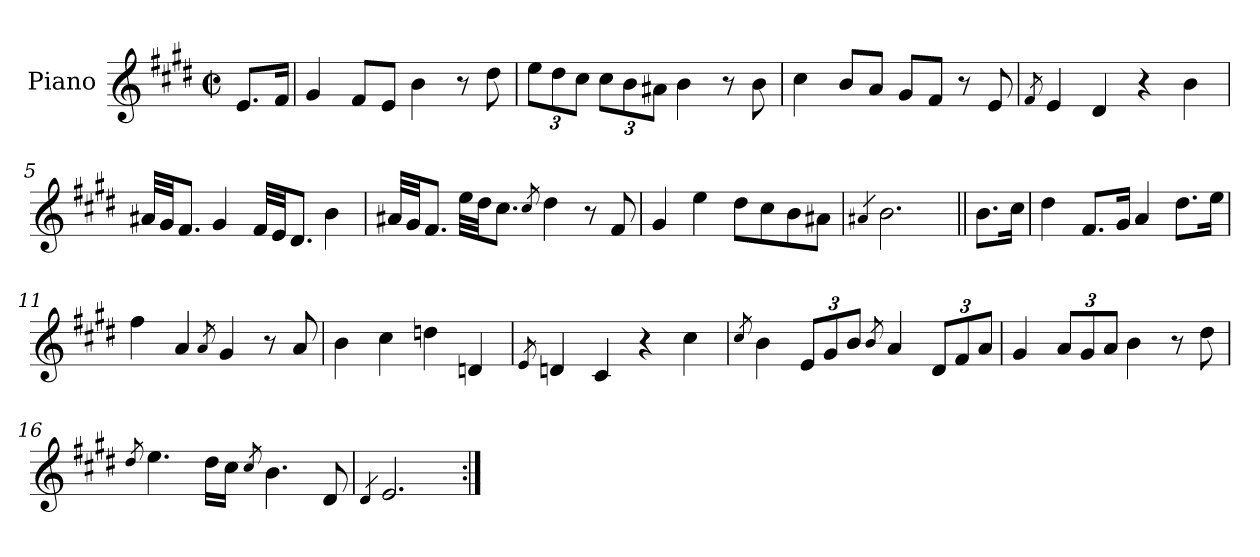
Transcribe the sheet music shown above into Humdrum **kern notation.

**kern
*part1
*staff1
*I"Piano
*I'Pno.
*clefG2
*k[f#c#g#d#]
*M2/2
*met(c|)
=
8.e/L
16f#/Jk
=1
4g#/
8f#/L
8e/J
4b\
8r
8dd#\
=2
*Xbrackettup
12ee\L
12dd#\
12cc#\J
12cc#\L
12b\
12a#X\J
4b\
8r
8b\
=3
4cc#\
8b/L
8a/J
8g#/L
8f#/J
8r
8e/
=4
8qf#/
4e/
4d#/
4r
4b\
=5
32a#X/LLL
32g#/JJ
8.f#/J
4g#/
32f#/LLL
32e/JJ
8.d#/J
4b\
!!LO:LB:g=z
=6
32a#X/LLL
32g#/JJ
8.f#/J
32ee\LLL
32dd#\JJ
8.cc#\J
8qcc#/
4dd#\
8r
8f#/
=7
4g#/
4ee\
8dd#\L
8cc#\
8b\
8a#X\J
=8
4qa#X/
2.b\
=9||
8.b\L
16cc#\Jk
=10
4dd#\
8.f#/L
16g#/Jk
4a/
8.dd#\L
16ee\Jk
=11
4ff#\
4a/
8qa/
4g#/
8r
8a/
!!LO:LB:g=z
=12
4b\
4cc#\
4ddn\
4dn/
=13
8qe/
4dn/
4c#/
4r
4cc#\
=14
8qcc#/
4b\
12e/L
12g#/
12b/J
8qb/
4a/
12d#/L
12f#/
12a/J
=15
4g#/
12a/L
12g#/
12a/J
4b\
8r
8dd#\
=16
8qdd#/
4.ee\
16dd#\LL
16cc#\JJ
8qcc#/
4.b\
8d#/
=17
4qd#/
2.e/
=:|!
*-
